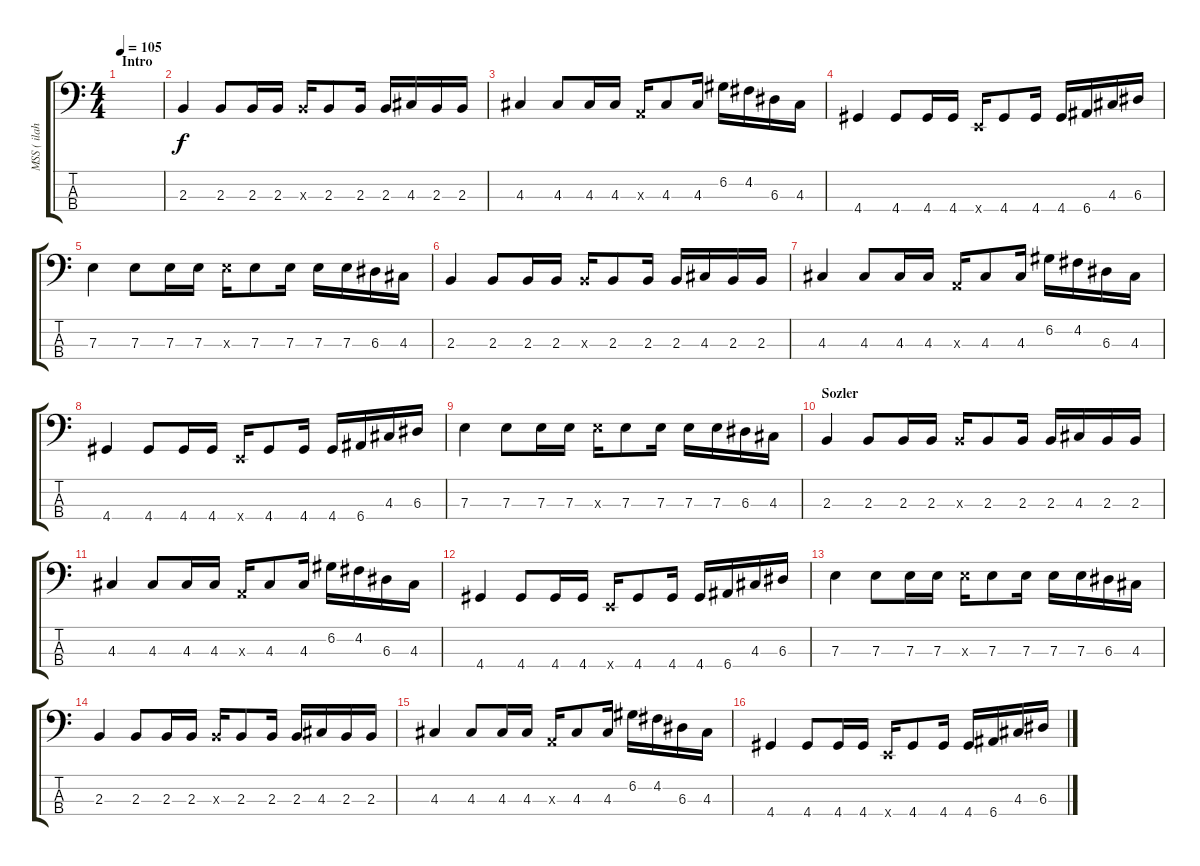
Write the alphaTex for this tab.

\track ("MSS ( ilah )" "MSS ( ilah") {instrument electricbassfinger}
\staff {score tabs}
\tuning (G2 D2 A1 E1) {hide}
\ts (4 4)
\section ("" "Intro")
\tempo 105
\clef f4
\ks c
|
2.3.4 2.3.8 2.3.16 2.3.16 2.3{x}.16 2.3.8 2.3.16 2.3.16 4.3.16 2.3.16 2.3.16 |
4.3.4 4.3.8 4.3.16 4.3.16 0.3{x}.16 4.3.8 4.3.16 6.2.16 4.2.16 6.3.16 4.3.16 |
4.4.4 4.4.8 4.4.16 4.4.16 0.4{x}.16 4.4.8 4.4.16 4.4.16 6.4.16 4.3.16 6.3.16 |
7.3.4 7.3.8 7.3.16 7.3.16 7.3{x}.16 7.3.8 7.3.16 7.3.16 7.3.16 6.3.16 4.3.16 |
2.3.4 2.3.8 2.3.16 2.3.16 2.3{x}.16 2.3.8 2.3.16 2.3.16 4.3.16 2.3.16 2.3.16 |
4.3.4 4.3.8 4.3.16 4.3.16 0.3{x}.16 4.3.8 4.3.16 6.2.16 4.2.16 6.3.16 4.3.16 |
4.4.4 4.4.8 4.4.16 4.4.16 0.4{x}.16 4.4.8 4.4.16 4.4.16 6.4.16 4.3.16 6.3.16 |
7.3.4 7.3.8 7.3.16 7.3.16 7.3{x}.16 7.3.8 7.3.16 7.3.16 7.3.16 6.3.16 4.3.16 |
\section ("" "Sozler")
2.3.4 2.3.8 2.3.16 2.3.16 2.3{x}.16 2.3.8 2.3.16 2.3.16 4.3.16 2.3.16 2.3.16 |
4.3.4 4.3.8 4.3.16 4.3.16 0.3{x}.16 4.3.8 4.3.16 6.2.16 4.2.16 6.3.16 4.3.16 |
4.4.4 4.4.8 4.4.16 4.4.16 0.4{x}.16 4.4.8 4.4.16 4.4.16 6.4.16 4.3.16 6.3.16 |
7.3.4 7.3.8 7.3.16 7.3.16 7.3{x}.16 7.3.8 7.3.16 7.3.16 7.3.16 6.3.16 4.3.16 |
2.3.4 2.3.8 2.3.16 2.3.16 2.3{x}.16 2.3.8 2.3.16 2.3.16 4.3.16 2.3.16 2.3.16 |
4.3.4 4.3.8 4.3.16 4.3.16 0.3{x}.16 4.3.8 4.3.16 6.2.16 4.2.16 6.3.16 4.3.16 |
4.4.4 4.4.8 4.4.16 4.4.16 0.4{x}.16 4.4.8 4.4.16 4.4.16 6.4.16 4.3.16 6.3.16
